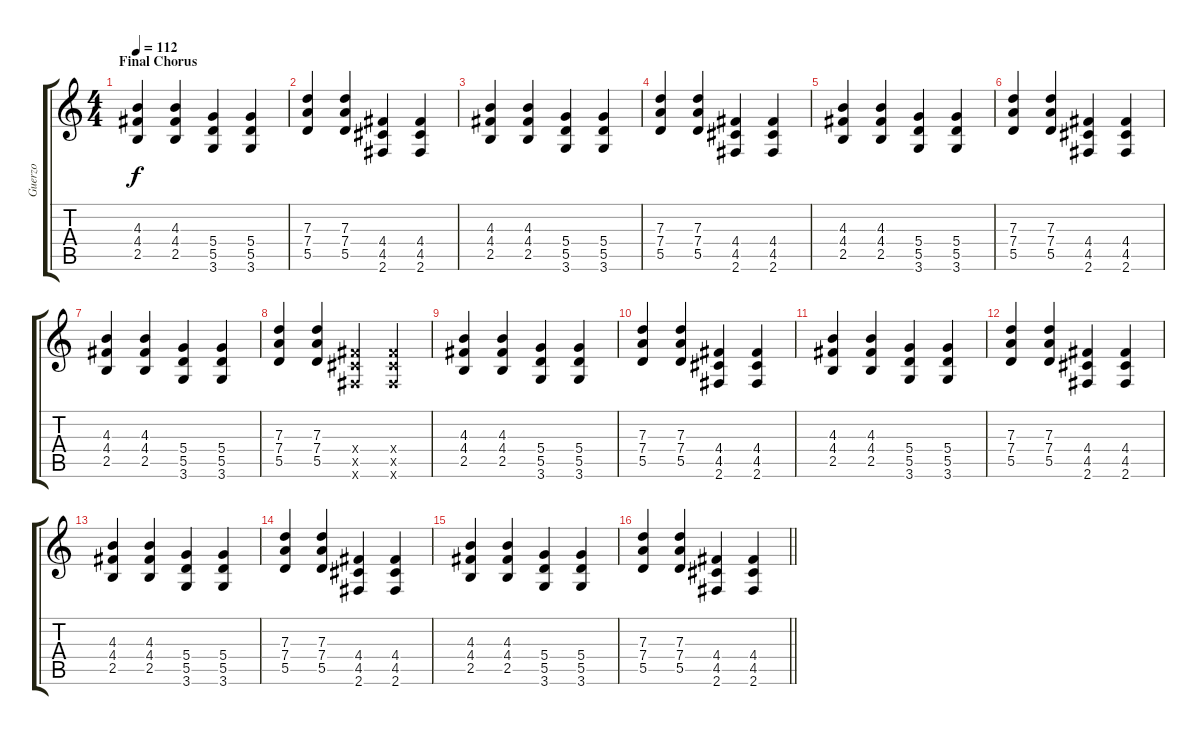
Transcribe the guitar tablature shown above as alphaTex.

\track ("Guerzo" "Guerzo") {instrument distortionguitar}
\staff {score tabs}
\tuning (E4 B3 G3 D3 A2 E2) {hide}
\ts (4 4)
\section ("" "Final Chorus")
\tempo 112
\clef g2
\ks c
(4.3 4.4 2.5).4{dy f} (4.3 4.4 2.5).4 (5.4 5.5 3.6).4 (5.4 5.5 3.6).4 |
(7.3 7.4 5.5).4 (7.3 7.4 5.5).4 (4.4 4.5 2.6).4 (4.4 4.5 2.6).4 |
(4.3 4.4 2.5).4 (4.3 4.4 2.5).4 (5.4 5.5 3.6).4 (5.4 5.5 3.6).4 |
(7.3 7.4 5.5).4 (7.3 7.4 5.5).4 (4.4 4.5 2.6).4 (4.4 4.5 2.6).4 |
(4.3 4.4 2.5).4 (4.3 4.4 2.5).4 (5.4 5.5 3.6).4 (5.4 5.5 3.6).4 |
(7.3 7.4 5.5).4 (7.3 7.4 5.5).4 (4.4 4.5 2.6).4 (4.4 4.5 2.6).4 |
(4.3 4.4 2.5).4 (4.3 4.4 2.5).4 (5.4 5.5 3.6).4 (5.4 5.5 3.6).4 |
(7.3 7.4 5.5).4 (7.3 7.4 5.5).4 (4.4{x} 4.5{x} 2.6{x}).4 (4.4{x} 4.5{x} 2.6{x}).4 |
(4.3 4.4 2.5).4 (4.3 4.4 2.5).4 (5.4 5.5 3.6).4 (5.4 5.5 3.6).4 |
(7.3 7.4 5.5).4 (7.3 7.4 5.5).4 (4.4 4.5 2.6).4 (4.4 4.5 2.6).4 |
(4.3 4.4 2.5).4 (4.3 4.4 2.5).4 (5.4 5.5 3.6).4 (5.4 5.5 3.6).4 |
(7.3 7.4 5.5).4 (7.3 7.4 5.5).4 (4.4 4.5 2.6).4 (4.4 4.5 2.6).4 |
(4.3 4.4 2.5).4 (4.3 4.4 2.5).4 (5.4 5.5 3.6).4 (5.4 5.5 3.6).4 |
(7.3 7.4 5.5).4 (7.3 7.4 5.5).4 (4.4 4.5 2.6).4 (4.4 4.5 2.6).4 |
(4.3 4.4 2.5).4 (4.3 4.4 2.5).4 (5.4 5.5 3.6).4 (5.4 5.5 3.6).4 |
\barLineRight lightlight
(7.3 7.4 5.5).4 (7.3 7.4 5.5).4 (4.4 4.5 2.6).4 (4.4 4.5 2.6).4
